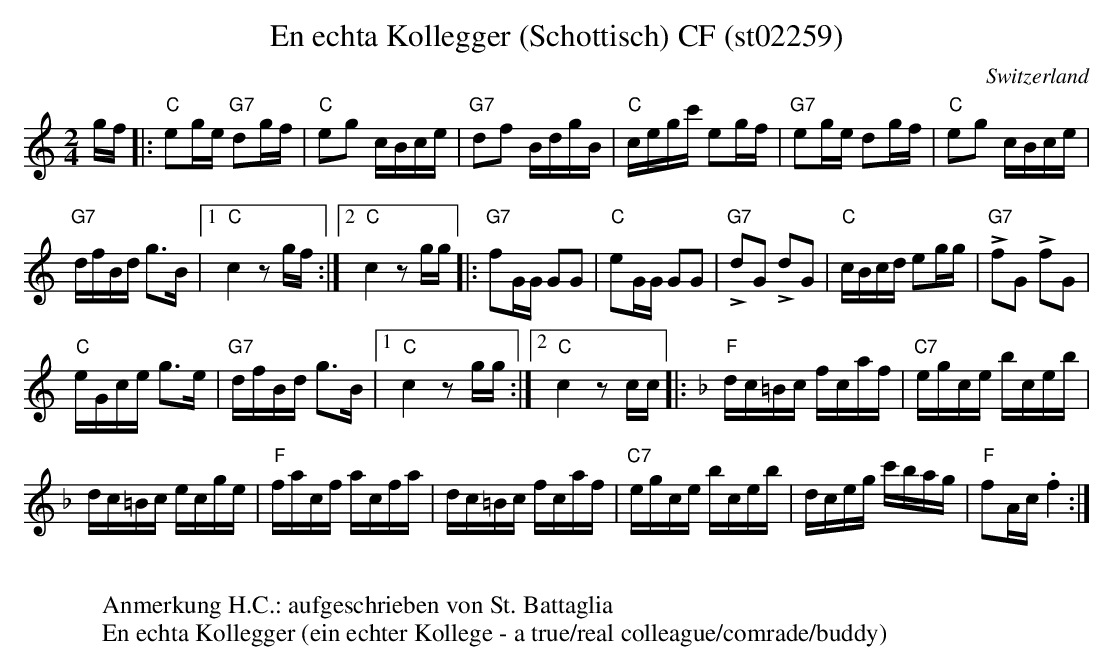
X:1
T:En echta Kollegger (Schottisch) CF (st02259)
O:Switzerland
M:2/4
L:1/16
K:C major
gf |: "C"e2ge "G7"d2gf | "C"e2g2 cBce | "G7"d2f2 BdgB | "C"cegc' e2gf | "G7"e2ge d2gf | "C"e2g2 cBce |
"G7"dfBd g3B |1 "C"c4z2gf :|2 "C"c4z2gg |: "G7"f2GG G2G2 | "C"e2GG G2G2 | !>!"G7"d2G2 !>!d2G2 | "C"cBcd e2gg | !>!"G7"f2G2 !>!f2G2 |
"C"eGce g3e | "G7"dfBd g3B |1 "C"c4z2gg :|2 "C"c4z2cc |: [K:F] "F"dc=Bc fcaf | "C7"egce bceb |
dc=Bc ecge | "F"facf acfa | dc=Bc fcaf | "C7"egce bceb | dceg c'bag | "F"f2Ac .f4 :|
W:
W:Anmerkung H.C.: aufgeschrieben von St. Battaglia
W:En echta Kollegger (ein echter Kollege - a true/real colleague/comrade/buddy)
